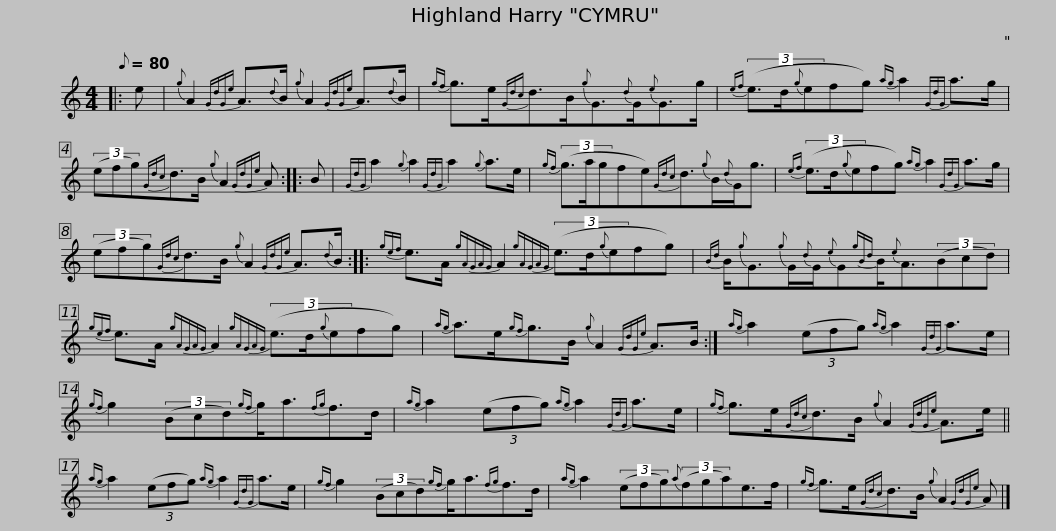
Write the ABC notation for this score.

X:1
L:1/8
Q:1/8=80
M:4/4
I:linebreak $
K:C
V:1 treble
V:1
|: e |{g} A2{GdGe} A3/2{d}B/{g} A2{GdGe} A3/2{d}B/ |{gf} g>e{Gdc}d>B{g}G3/2{d}G/{e}G>g |${ef} (3(e3/2d/{g}efg){ag} a2{GdG} a>g |$ (3(efg){Gdc}d>B{g} A2{GdGe} A :: %5
 B |{GdG} a2{g} a2{GdG} a2{g} a>e |{gf} (3(g3/2a/gfe){Gdc}d3/2{g}B/{d}G<g |${ef} (3(e3/2d/{g}efg){ag} a2{GdG} a>g | (3(efg){Gdc}d>B{g} A2{GdGe} A3/2{d}B/ ::$ %10
{gef} e>A{gAGAG} A2{gAGAG} (3(e3/2d/{g}efg) |${Bd} B/{g}G3/2{g}G/{d}G/{e}G{gBd}B/{e}A3/2(3(Bcd) |{gef} e>A{gAGAG} A2{gAGAG} (3(e3/2d/{g}efg) |${ag} a>e{gf}g>B{g} A2{GdGe} A>B :|${ag} a2 (3(efg){ag} a2{GdG} a>e | %15
{gf} g2 (3(Bcd){gf}g<a{fg}f>d |{ag} a2 (3(efg){ag} a2{GdG} a>e |${gf} g>e{Gdc}d>B{g} A2{GdGe} A>e ||{ag} a2 (3(efg){ag} a2{GdG} a>e |{gf} g2 (3(Bcd){gf}g<a{fg}f>d |$ %20
{ag} a2 (3(efg){a}(3(fga)e>f |{gf} g>e{Gdc}d>B{g} A2{GdGe} A |] %22
